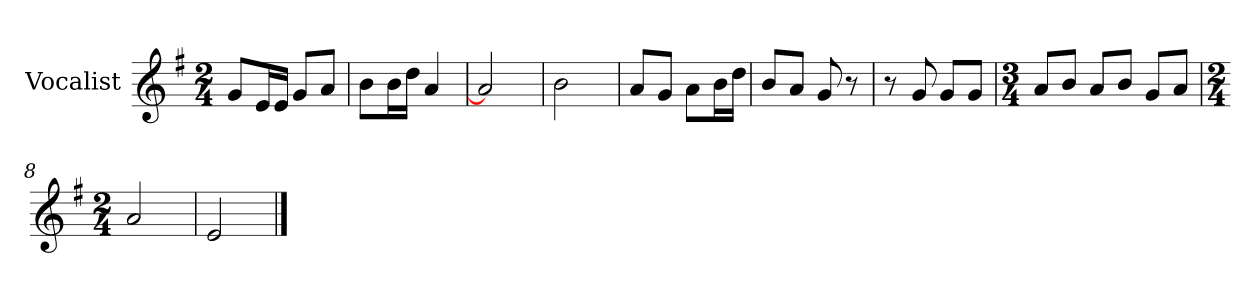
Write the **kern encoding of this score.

**kern
*part1
*staff1
*I"Vocalist
*k[f#]
*G:
*M2/4
=
8gL
16eL
16eJJ
8gL
8aJ
=1
8bL
16bL
16ddJJ
4a
=2
2a]
=3
2b
=4
8aL
8gJ
8aL
16bL
16ddJJ
=5
8bL
8aJ
8g
8r
=6
8r
8g
8gL
8gJ
=7
*M3/4
8aL
8bJ
8aL
8bJ
8gL
8aJ
=8
*M2/4
2a
=9
2e
==
*-
